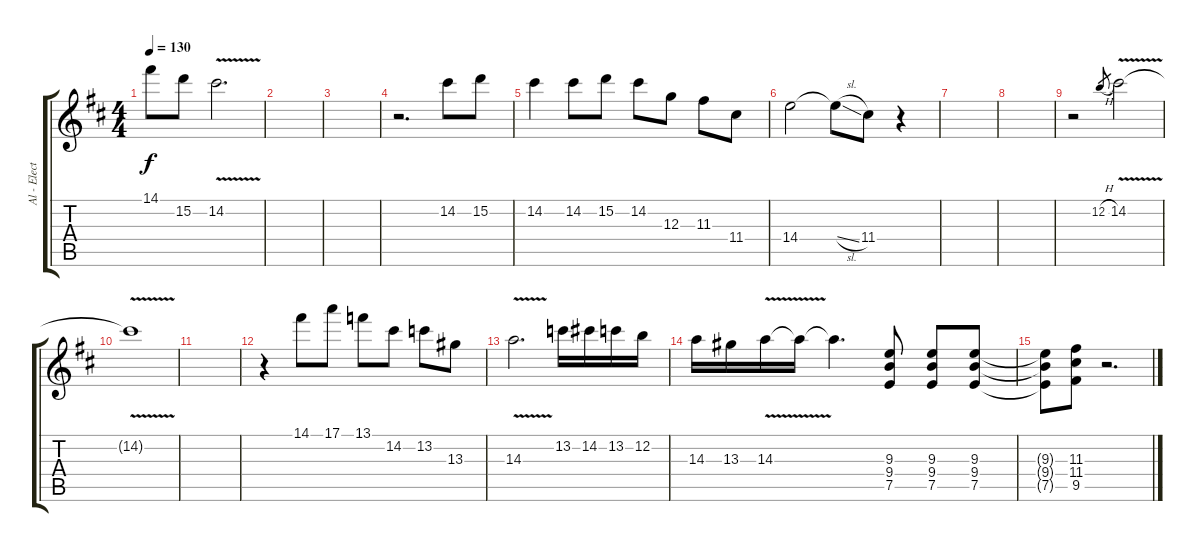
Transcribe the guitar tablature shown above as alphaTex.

\track ("Al - Electric Guitar" "Al - Elect") {instrument overdrivenguitar}
\staff {score tabs}
\tuning (E4 B3 G3 D3 A2 E2) {hide}
\ts (4 4)
\tempo 130
\clef g2
\ks d
14.1.8{dy f} 15.2.8 14.2{v}.2{d} |
|
|
r.2{d} 14.2.8 15.2.8 |
14.2.4 14.2.8 15.2.8 14.2.8 12.3.8 11.3.8 11.4.8 |
14.4.2 14.4{sl t}.8 11.4.8 r.4 |
|
|
r.2 12.2{h}.8{gr} 14.2{v}.2 |
14.2{t}.1 |
|
r.4 14.1.8 17.1.8 13.1.8 14.2.8 13.2.8 13.3.8 |
14.3{v}.2{d} 13.2.16 14.2.16 13.2.16 12.2.16 |
14.3.16 13.3.16 14.3{v}.16 14.3{t}.16 14.3{t}.4{d} (9.3 9.4 7.5).8 (9.3 9.4 7.5).8 (9.3 9.4 7.5).8 |
(9.3{t} 9.4{t} 7.5{t}).8 (11.3 11.4 9.5).8 r.2{d}
